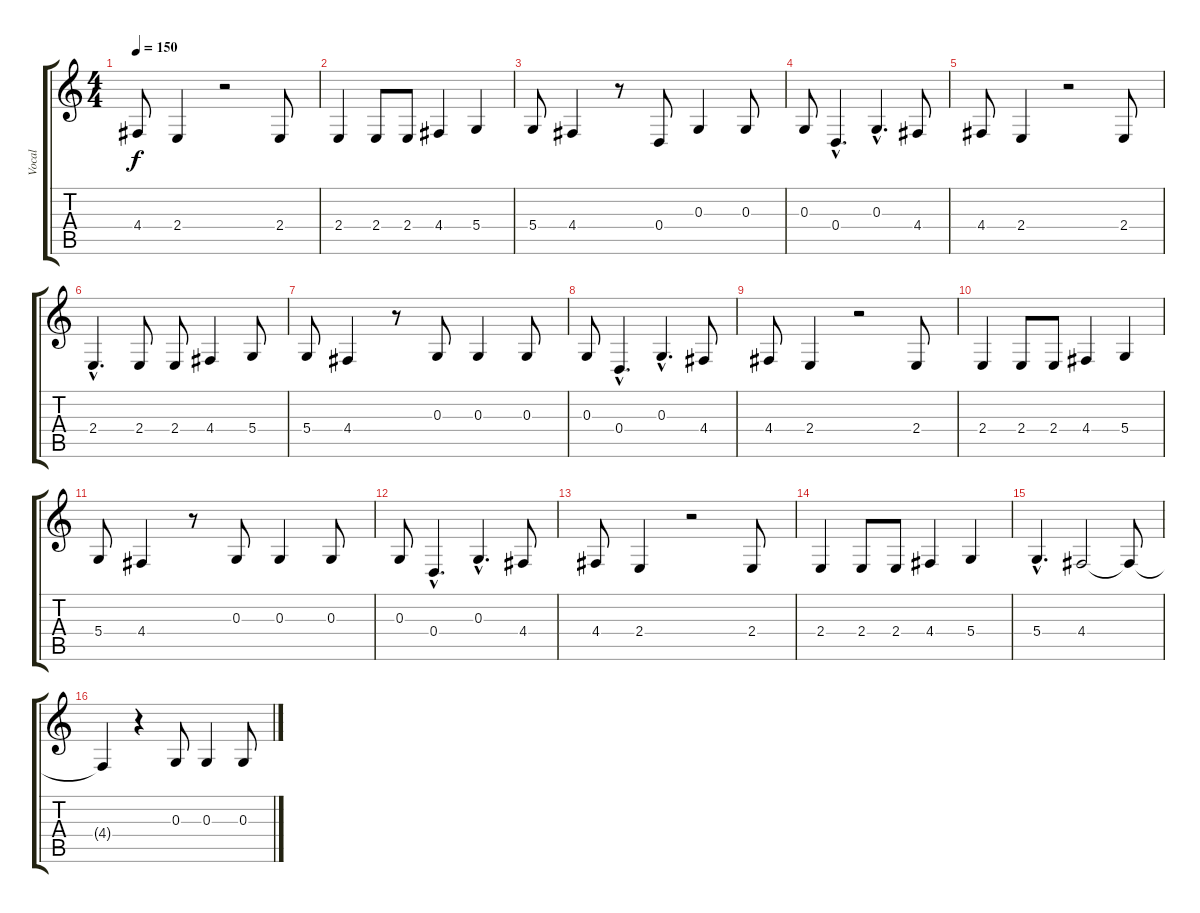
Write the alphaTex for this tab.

\track ("Vocal" "Vocal") {instrument accordion}
\staff {score tabs}
\tuning (E4 B3 G3 D3 A2 E2) {hide}
\ts (4 4)
\tempo 150
\clef g2
\ks c
4.4.8{dy f} 2.4.4 r.2 2.4.8 |
2.4.4 2.4.8 2.4.8 4.4.4 5.4.4 |
5.4.8 4.4.4 r.8 0.4.8 0.3.4 0.3.8 |
0.3.8 0.4{hac}.4{d} 0.3{hac}.4{d} 4.4.8 |
4.4.8 2.4.4 r.2 2.4.8 |
2.4{hac}.4{d} 2.4.8 2.4.8 4.4.4 5.4.8 |
5.4.8 4.4.4 r.8 0.3.8 0.3.4 0.3.8 |
0.3.8 0.4{hac}.4{d} 0.3{hac}.4{d} 4.4.8 |
4.4.8 2.4.4 r.2 2.4.8 |
2.4.4 2.4.8 2.4.8 4.4.4 5.4.4 |
5.4.8 4.4.4 r.8 0.3.8 0.3.4 0.3.8 |
0.3.8 0.4{hac}.4{d} 0.3{hac}.4{d} 4.4.8 |
4.4.8 2.4.4 r.2 2.4.8 |
2.4.4 2.4.8 2.4.8 4.4.4 5.4.4 |
5.4{hac}.4{d} 4.4.2 4.4{t}.8 |
4.4{t}.4 r.4 0.3.8 0.3.4 0.3.8
